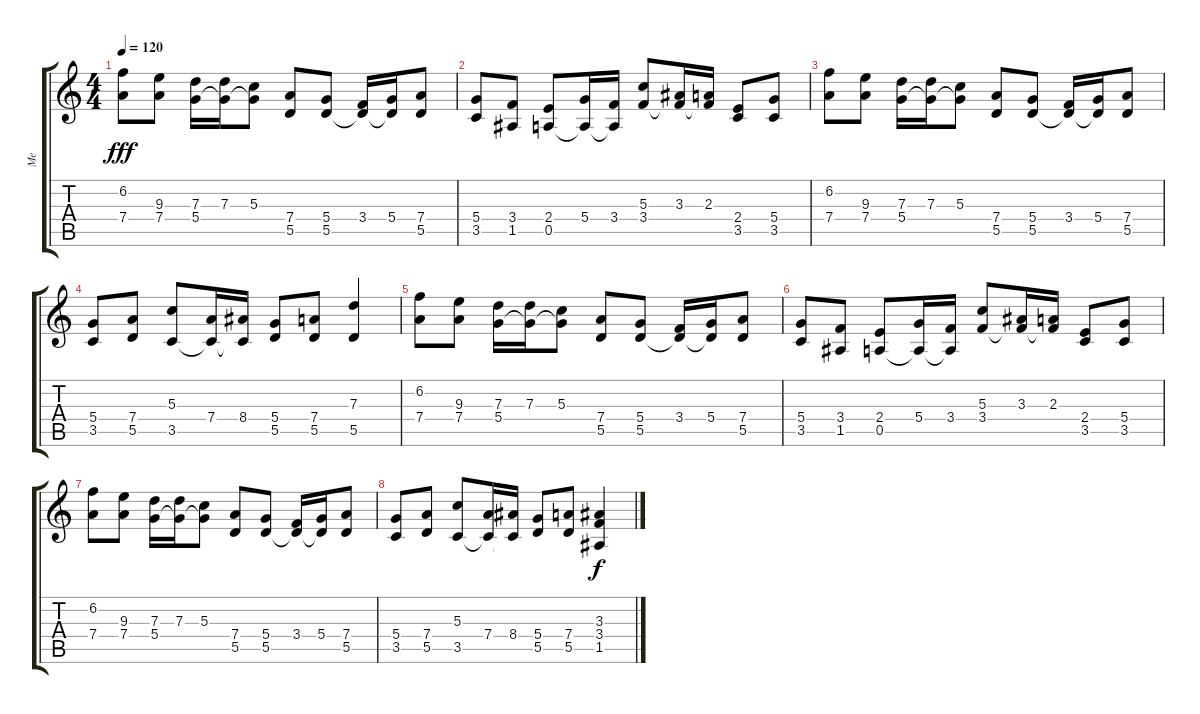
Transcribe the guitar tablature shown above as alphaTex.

\track ("Me" "Me") {instrument acousticguitarnylon}
\staff {score tabs}
\tuning (E4 B3 G3 D3 A2 E2) {hide}
\ts (4 4)
\tempo 120
\clef g2
\ks c
(6.2 7.4).8{dy fff} (9.3 7.4).8 (7.3 5.4).16 (7.3 5.4{t}).16 (5.3 5.4{t}).8 (7.4 5.5).8 (5.4 5.5).8 (3.4 5.5{t}).16 (5.4 5.5{t}).16 (7.4 5.5).8 |
(5.4 3.5).8 (3.4 1.5).8 (2.4 0.5).8 (5.4 0.5{t}).16 (3.4 0.5{t}).16 (5.3 3.4).8 (3.3 3.4{t}).16 (2.3 3.4{t}).16 (2.4 3.5).8 (5.4 3.5).8 |
(6.2 7.4).8 (9.3 7.4).8 (7.3 5.4).16 (7.3 5.4{t}).16 (5.3 5.4{t}).8 (7.4 5.5).8 (5.4 5.5).8 (3.4 5.5{t}).16 (5.4 5.5{t}).16 (7.4 5.5).8 |
(5.4 3.5).8 (7.4 5.5).8 (5.3 3.5).8 (7.4 3.5{t}).16 (8.4 3.5{t}).16 (5.4 5.5).8 (7.4 5.5).8 (7.3 5.5).4 |
(6.2 7.4).8 (9.3 7.4).8 (7.3 5.4).16 (7.3 5.4{t}).16 (5.3 5.4{t}).8 (7.4 5.5).8 (5.4 5.5).8 (3.4 5.5{t}).16 (5.4 5.5{t}).16 (7.4 5.5).8 |
(5.4 3.5).8 (3.4 1.5).8 (2.4 0.5).8 (5.4 0.5{t}).16 (3.4 0.5{t}).16 (5.3 3.4).8 (3.3 3.4{t}).16 (2.3 3.4{t}).16 (2.4 3.5).8 (5.4 3.5).8 |
(6.2 7.4).8 (9.3 7.4).8 (7.3 5.4).16 (7.3 5.4{t}).16 (5.3 5.4{t}).8 (7.4 5.5).8 (5.4 5.5).8 (3.4 5.5{t}).16 (5.4 5.5{t}).16 (7.4 5.5).8 |
(5.4 3.5).8 (7.4 5.5).8 (5.3 3.5).8 (7.4 3.5{t}).16 (8.4 3.5{t}).16 (5.4 5.5).8 (7.4 5.5).8 (3.3 3.4 1.5).4{dy f}
